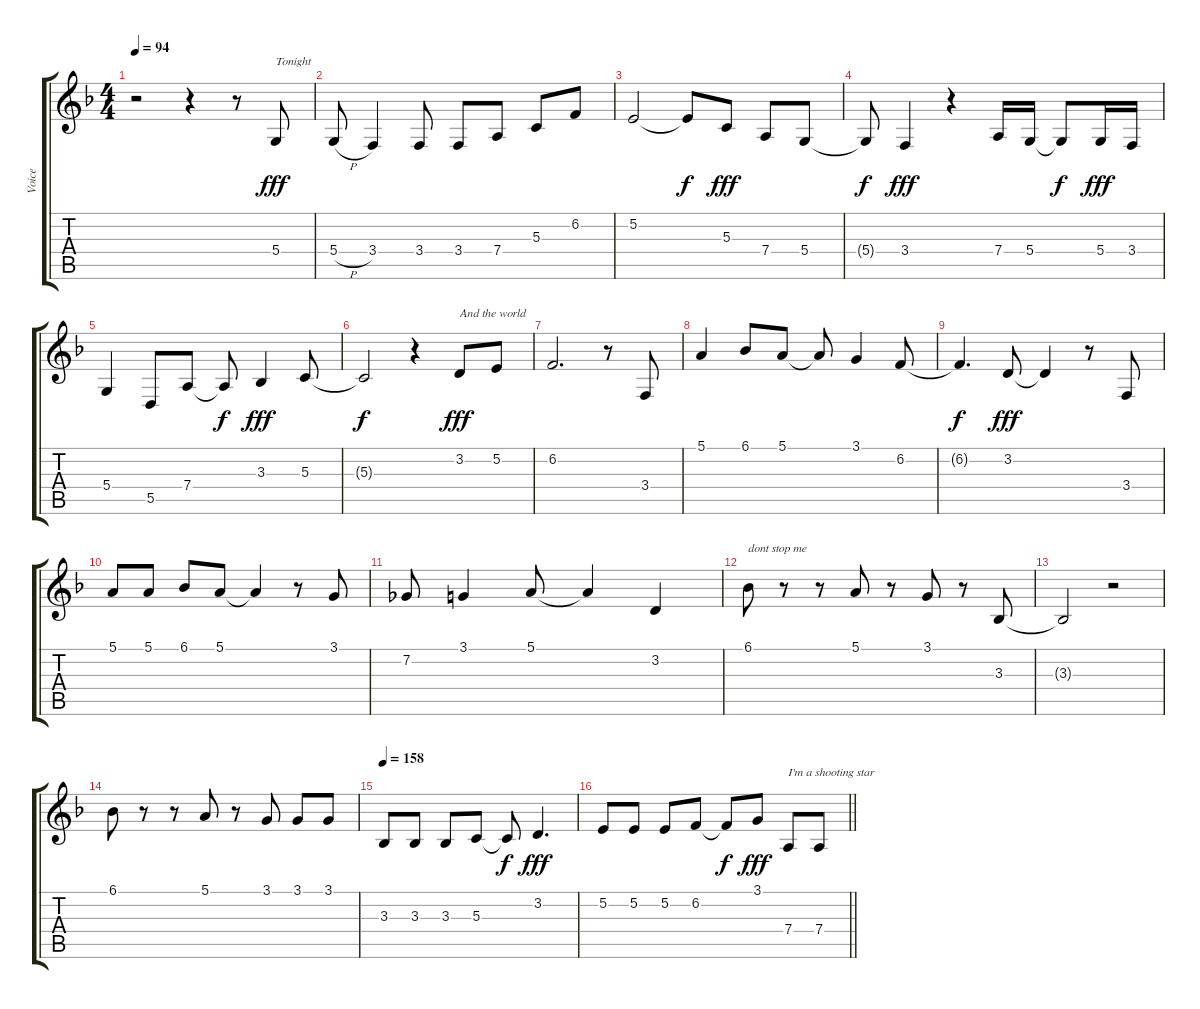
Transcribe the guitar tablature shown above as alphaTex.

\track ("Voice" "Voice") {instrument violin}
\staff {score tabs}
\tuning (E4 B3 G3 D3 A2 E2) {hide}
\ts (4 4)
\tempo 94
\clef g2
\ks f
r.2{dy fff instrument violin} r.4 r.8 5.4.8{txt "Tonight"} |
5.4{h}.8 3.4.4 3.4.8 3.4.8 7.4.8 5.3.8 6.2.8 |
5.2.2 5.2{t}.8{dy f} 5.3.8{dy fff} 7.4.8 5.4.8 |
5.4{t}.8{dy f} 3.4.4{dy fff} r.4 7.4.16 5.4.16 5.4{t}.8{dy f} 5.4.16{dy fff} 3.4.16 |
5.4.4 5.5.8 7.4.8 7.4{t}.8{dy f} 3.3.4{dy fff} 5.3.8 |
5.3{t}.2{dy f} r.4 3.2.8{txt "And the world" dy fff} 5.2.8 |
6.2.2{d} r.8 3.4.8 |
5.1.4 6.1.8 5.1.8 5.1{t}.8 3.1.4 6.2.8 |
6.2{t}.4{d dy f} 3.2.8{dy fff} 3.2{t}.4 r.8 3.4.8 |
5.1.8 5.1.8 6.1.8 5.1.8 5.1{t}.4 r.8 3.1.8 |
7.2.8 3.1.4 5.1.8 5.1{t}.4 3.2.4 |
6.1.8{txt "dont stop me"} r.8 r.8 5.1.8 r.8 3.1.8 r.8 3.3.8 |
3.3{t}.2 r.2 |
6.1.8 r.8 r.8 5.1.8 r.8 3.1.8 3.1.8 3.1.8 |
\tempo 158
3.3.8 3.3.8 3.3.8 5.3.8 5.3{t}.8{dy f} 3.2.4{d dy fff} |
\barLineRight lightlight
5.2.8 5.2.8 5.2.8 6.2.8 6.2{t}.8{dy f} 3.1.8{dy fff} 7.4.8{txt "I'm a shooting star"} 7.4.8
